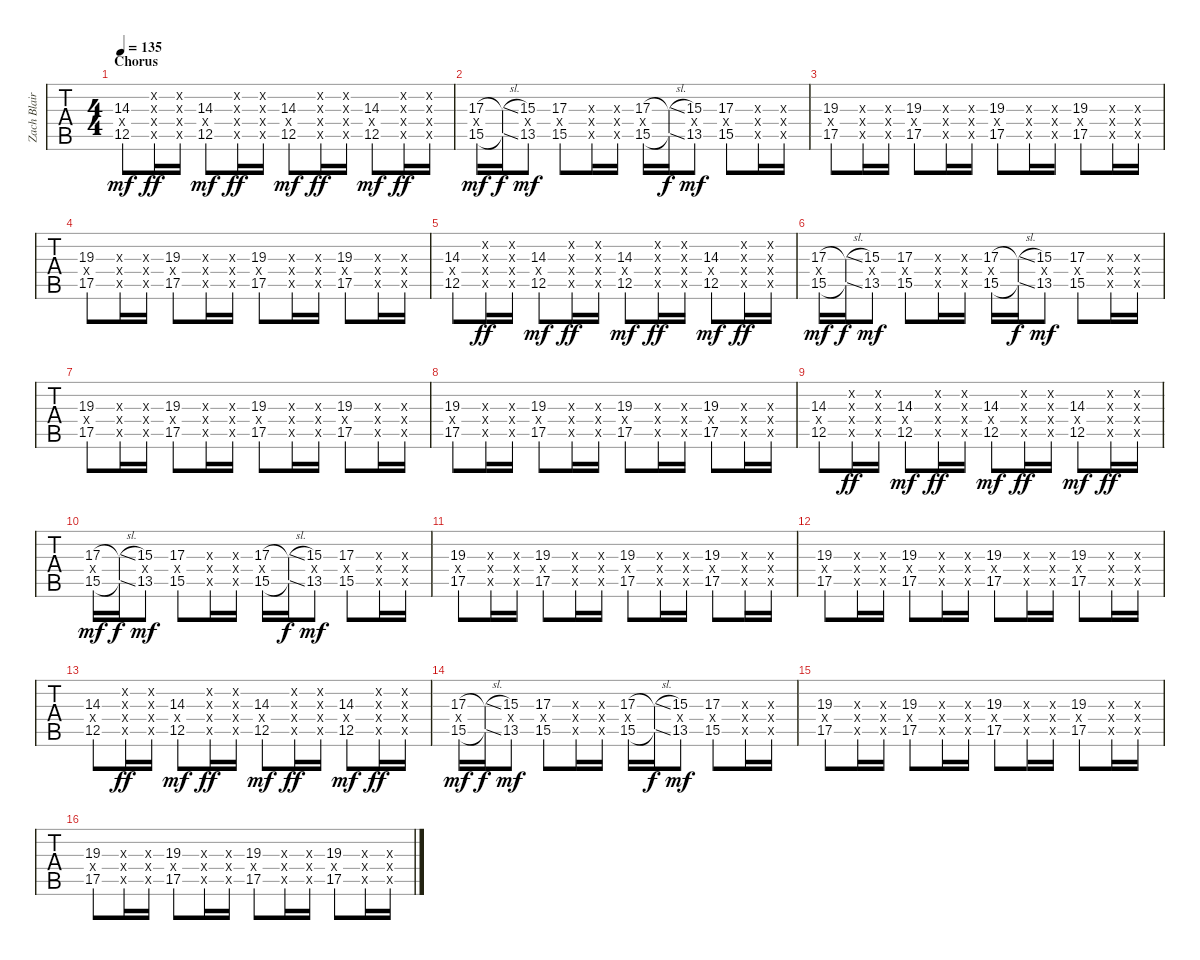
\track ("Zach Blair - Guitar One" "Zach Blair") {instrument distortionguitar}
\staff {tabs}
\tuning (Eb4 Bb3 Gb3 Db3 Ab2 Eb2) {hide}
\ts (4 4)
\section ("" "Chorus")
\tempo 135
\clef g2
\ks c
(14.3 12.4{x} 12.5).8{dy mf balance 8} (12.2{x} 12.3{x} 12.4{x} 12.5{x}).16{dy ff} (12.2{x} 12.3{x} 12.4{x} 12.5{x}).16 (14.3 12.4{x} 12.5).8{dy mf} (12.2{x} 12.3{x} 12.4{x} 12.5{x}).16{dy ff} (12.2{x} 12.3{x} 12.4{x} 12.5{x}).16 (14.3 12.4{x} 12.5).8{dy mf} (12.2{x} 12.3{x} 12.4{x} 12.5{x}).16{dy ff} (12.2{x} 12.3{x} 12.4{x} 12.5{x}).16 (14.3 12.4{x} 12.5).8{dy mf} (12.2{x} 12.3{x} 12.4{x} 12.5{x}).16{dy ff} (12.2{x} 12.3{x} 12.4{x} 12.5{x}).16 |
(17.3 15.4{x} 15.5).16{dy mf} (17.3{sl t} 15.5{sl t}).16{dy f} (15.3 13.4{x} 13.5).8{dy mf} (17.3 15.4{x} 15.5).8 (15.3{x} 15.4{x} 15.5{x}).16 (15.3{x} 15.4{x} 15.5{x}).16 (17.3 15.4{x} 15.5).16 (17.3{sl t} 15.5{sl t}).16{dy f} (15.3 13.4{x} 13.5).8{dy mf} (17.3 15.4{x} 15.5).8 (15.3{x} 15.4{x} 15.5{x}).16 (15.3{x} 15.4{x} 15.5{x}).16 |
(19.3 17.4{x} 17.5).8 (17.3{x} 17.4{x} 17.5{x}).16 (17.3{x} 17.4{x} 17.5{x}).16 (19.3 17.4{x} 17.5).8 (17.3{x} 17.4{x} 17.5{x}).16 (17.3{x} 17.4{x} 17.5{x}).16 (19.3 17.4{x} 17.5).8 (17.3{x} 17.4{x} 17.5{x}).16 (17.3{x} 17.4{x} 17.5{x}).16 (19.3 17.4{x} 17.5).8 (17.3{x} 17.4{x} 17.5{x}).16 (17.3{x} 17.4{x} 17.5{x}).16 |
(19.3 17.4{x} 17.5).8 (17.3{x} 17.4{x} 17.5{x}).16 (17.3{x} 17.4{x} 17.5{x}).16 (19.3 17.4{x} 17.5).8 (17.3{x} 17.4{x} 17.5{x}).16 (17.3{x} 17.4{x} 17.5{x}).16 (19.3 17.4{x} 17.5).8 (17.3{x} 17.4{x} 17.5{x}).16 (17.3{x} 17.4{x} 17.5{x}).16 (19.3 17.4{x} 17.5).8 (17.3{x} 17.4{x} 17.5{x}).16 (17.3{x} 17.4{x} 17.5{x}).16 |
(14.3 12.4{x} 12.5).8 (12.2{x} 12.3{x} 12.4{x} 12.5{x}).16{dy ff} (12.2{x} 12.3{x} 12.4{x} 12.5{x}).16 (14.3 12.4{x} 12.5).8{dy mf} (12.2{x} 12.3{x} 12.4{x} 12.5{x}).16{dy ff} (12.2{x} 12.3{x} 12.4{x} 12.5{x}).16 (14.3 12.4{x} 12.5).8{dy mf} (12.2{x} 12.3{x} 12.4{x} 12.5{x}).16{dy ff} (12.2{x} 12.3{x} 12.4{x} 12.5{x}).16 (14.3 12.4{x} 12.5).8{dy mf} (12.2{x} 12.3{x} 12.4{x} 12.5{x}).16{dy ff} (12.2{x} 12.3{x} 12.4{x} 12.5{x}).16 |
(17.3 15.4{x} 15.5).16{dy mf} (17.3{sl t} 15.5{sl t}).16{dy f} (15.3 13.4{x} 13.5).8{dy mf} (17.3 15.4{x} 15.5).8 (15.3{x} 15.4{x} 15.5{x}).16 (15.3{x} 15.4{x} 15.5{x}).16 (17.3 15.4{x} 15.5).16 (17.3{sl t} 15.5{sl t}).16{dy f} (15.3 13.4{x} 13.5).8{dy mf} (17.3 15.4{x} 15.5).8 (15.3{x} 15.4{x} 15.5{x}).16 (15.3{x} 15.4{x} 15.5{x}).16 |
(19.3 17.4{x} 17.5).8 (17.3{x} 17.4{x} 17.5{x}).16 (17.3{x} 17.4{x} 17.5{x}).16 (19.3 17.4{x} 17.5).8 (17.3{x} 17.4{x} 17.5{x}).16 (17.3{x} 17.4{x} 17.5{x}).16 (19.3 17.4{x} 17.5).8 (17.3{x} 17.4{x} 17.5{x}).16 (17.3{x} 17.4{x} 17.5{x}).16 (19.3 17.4{x} 17.5).8 (17.3{x} 17.4{x} 17.5{x}).16 (17.3{x} 17.4{x} 17.5{x}).16 |
(19.3 17.4{x} 17.5).8 (17.3{x} 17.4{x} 17.5{x}).16 (17.3{x} 17.4{x} 17.5{x}).16 (19.3 17.4{x} 17.5).8 (17.3{x} 17.4{x} 17.5{x}).16 (17.3{x} 17.4{x} 17.5{x}).16 (19.3 17.4{x} 17.5).8 (17.3{x} 17.4{x} 17.5{x}).16 (17.3{x} 17.4{x} 17.5{x}).16 (19.3 17.4{x} 17.5).8 (17.3{x} 17.4{x} 17.5{x}).16 (17.3{x} 17.4{x} 17.5{x}).16 |
(14.3 12.4{x} 12.5).8 (12.2{x} 12.3{x} 12.4{x} 12.5{x}).16{dy ff} (12.2{x} 12.3{x} 12.4{x} 12.5{x}).16 (14.3 12.4{x} 12.5).8{dy mf} (12.2{x} 12.3{x} 12.4{x} 12.5{x}).16{dy ff} (12.2{x} 12.3{x} 12.4{x} 12.5{x}).16 (14.3 12.4{x} 12.5).8{dy mf} (12.2{x} 12.3{x} 12.4{x} 12.5{x}).16{dy ff} (12.2{x} 12.3{x} 12.4{x} 12.5{x}).16 (14.3 12.4{x} 12.5).8{dy mf} (12.2{x} 12.3{x} 12.4{x} 12.5{x}).16{dy ff} (12.2{x} 12.3{x} 12.4{x} 12.5{x}).16 |
(17.3 15.4{x} 15.5).16{dy mf} (17.3{sl t} 15.5{sl t}).16{dy f} (15.3 13.4{x} 13.5).8{dy mf} (17.3 15.4{x} 15.5).8 (15.3{x} 15.4{x} 15.5{x}).16 (15.3{x} 15.4{x} 15.5{x}).16 (17.3 15.4{x} 15.5).16 (17.3{sl t} 15.5{sl t}).16{dy f} (15.3 13.4{x} 13.5).8{dy mf} (17.3 15.4{x} 15.5).8 (15.3{x} 15.4{x} 15.5{x}).16 (15.3{x} 15.4{x} 15.5{x}).16 |
(19.3 17.4{x} 17.5).8 (17.3{x} 17.4{x} 17.5{x}).16 (17.3{x} 17.4{x} 17.5{x}).16 (19.3 17.4{x} 17.5).8 (17.3{x} 17.4{x} 17.5{x}).16 (17.3{x} 17.4{x} 17.5{x}).16 (19.3 17.4{x} 17.5).8 (17.3{x} 17.4{x} 17.5{x}).16 (17.3{x} 17.4{x} 17.5{x}).16 (19.3 17.4{x} 17.5).8 (17.3{x} 17.4{x} 17.5{x}).16 (17.3{x} 17.4{x} 17.5{x}).16 |
(19.3 17.4{x} 17.5).8 (17.3{x} 17.4{x} 17.5{x}).16 (17.3{x} 17.4{x} 17.5{x}).16 (19.3 17.4{x} 17.5).8 (17.3{x} 17.4{x} 17.5{x}).16 (17.3{x} 17.4{x} 17.5{x}).16 (19.3 17.4{x} 17.5).8 (17.3{x} 17.4{x} 17.5{x}).16 (17.3{x} 17.4{x} 17.5{x}).16 (19.3 17.4{x} 17.5).8 (17.3{x} 17.4{x} 17.5{x}).16 (17.3{x} 17.4{x} 17.5{x}).16 |
(14.3 12.4{x} 12.5).8 (12.2{x} 12.3{x} 12.4{x} 12.5{x}).16{dy ff} (12.2{x} 12.3{x} 12.4{x} 12.5{x}).16 (14.3 12.4{x} 12.5).8{dy mf} (12.2{x} 12.3{x} 12.4{x} 12.5{x}).16{dy ff} (12.2{x} 12.3{x} 12.4{x} 12.5{x}).16 (14.3 12.4{x} 12.5).8{dy mf} (12.2{x} 12.3{x} 12.4{x} 12.5{x}).16{dy ff} (12.2{x} 12.3{x} 12.4{x} 12.5{x}).16 (14.3 12.4{x} 12.5).8{dy mf} (12.2{x} 12.3{x} 12.4{x} 12.5{x}).16{dy ff} (12.2{x} 12.3{x} 12.4{x} 12.5{x}).16 |
(17.3 15.4{x} 15.5).16{dy mf} (17.3{sl t} 15.5{sl t}).16{dy f} (15.3 13.4{x} 13.5).8{dy mf} (17.3 15.4{x} 15.5).8 (15.3{x} 15.4{x} 15.5{x}).16 (15.3{x} 15.4{x} 15.5{x}).16 (17.3 15.4{x} 15.5).16 (17.3{sl t} 15.5{sl t}).16{dy f} (15.3 13.4{x} 13.5).8{dy mf} (17.3 15.4{x} 15.5).8 (15.3{x} 15.4{x} 15.5{x}).16 (15.3{x} 15.4{x} 15.5{x}).16 |
(19.3 17.4{x} 17.5).8 (17.3{x} 17.4{x} 17.5{x}).16 (17.3{x} 17.4{x} 17.5{x}).16 (19.3 17.4{x} 17.5).8 (17.3{x} 17.4{x} 17.5{x}).16 (17.3{x} 17.4{x} 17.5{x}).16 (19.3 17.4{x} 17.5).8 (17.3{x} 17.4{x} 17.5{x}).16 (17.3{x} 17.4{x} 17.5{x}).16 (19.3 17.4{x} 17.5).8 (17.3{x} 17.4{x} 17.5{x}).16 (17.3{x} 17.4{x} 17.5{x}).16 |
(19.3 17.4{x} 17.5).8 (17.3{x} 17.4{x} 17.5{x}).16 (17.3{x} 17.4{x} 17.5{x}).16 (19.3 17.4{x} 17.5).8 (17.3{x} 17.4{x} 17.5{x}).16 (17.3{x} 17.4{x} 17.5{x}).16 (19.3 17.4{x} 17.5).8 (17.3{x} 17.4{x} 17.5{x}).16 (17.3{x} 17.4{x} 17.5{x}).16 (19.3 17.4{x} 17.5).8 (17.3{x} 17.4{x} 17.5{x}).16 (17.3{x} 17.4{x} 17.5{x}).16
